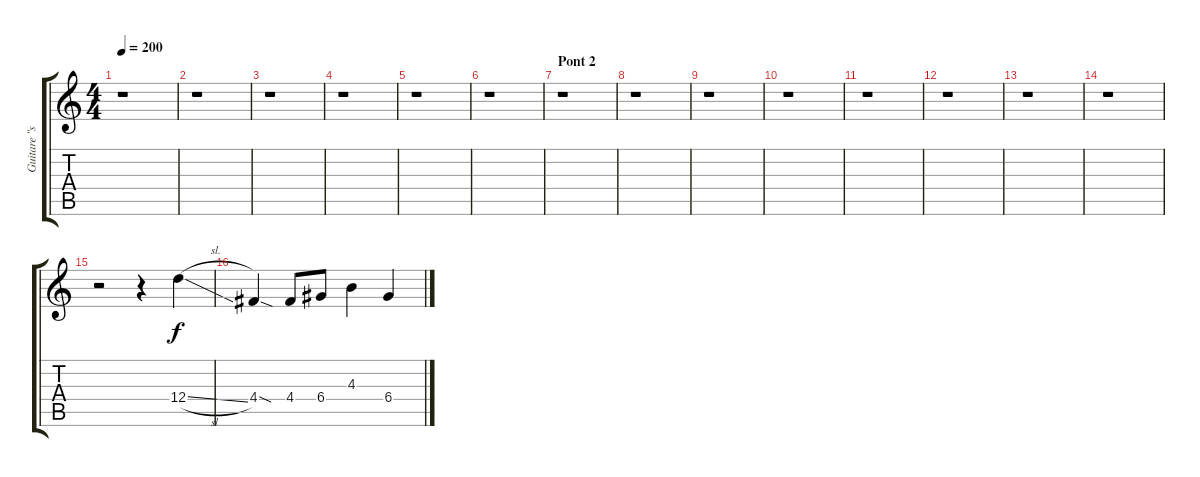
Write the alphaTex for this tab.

\track ("Guitare \"solo\"" "Guitare \"s") {instrument overdrivenguitar}
\staff {score tabs}
\tuning (E4 B3 G3 D3 A2 E2) {hide}
\ts (4 4)
\tempo 200
\clef g2
\ks c
r.1{dy f} |
r.1 |
r.1 |
r.1 |
r.1 |
r.1 |
\section ("" "Pont 2")
r.1 |
r.1 |
r.1 |
r.1 |
r.1 |
r.1 |
r.1 |
r.1 |
r.2 r.4 12.4{sl}.4 |
4.4{sod}.4 4.4.8 6.4.8 4.3.4 6.4.4
